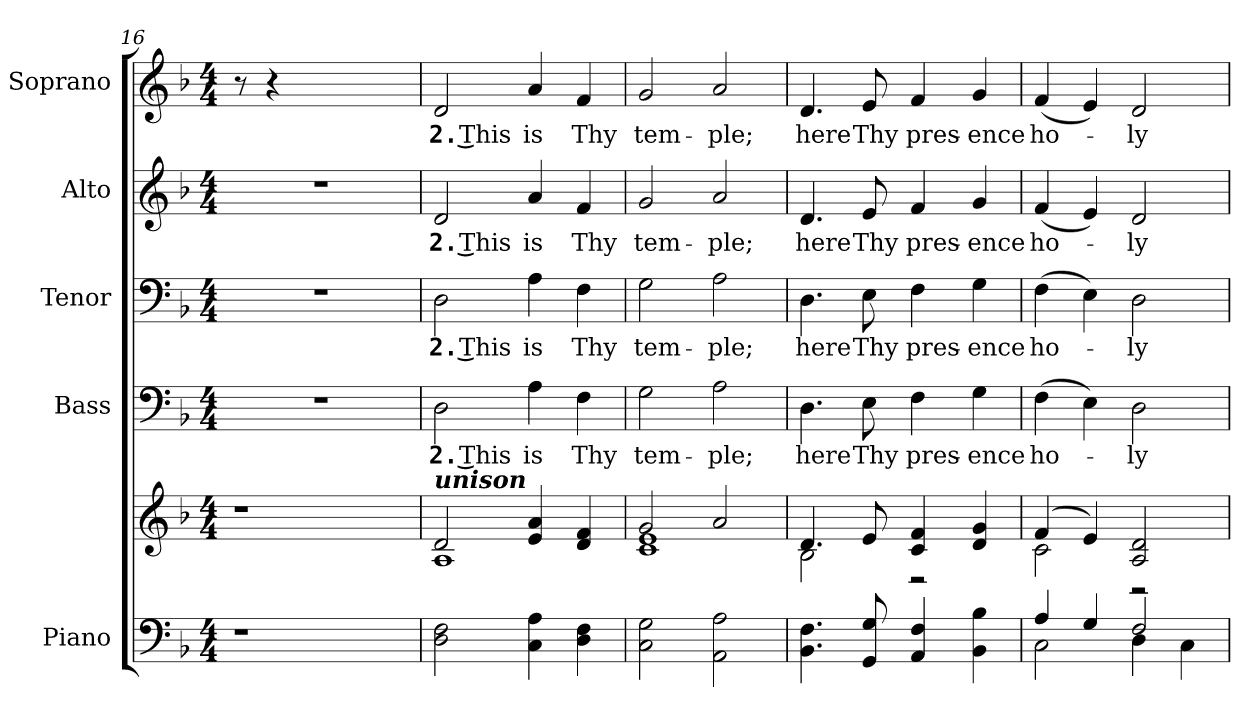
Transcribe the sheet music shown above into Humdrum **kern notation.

**kern	**kern	**kern	**text	**kern	**text	**kern	**text	**kern	**text
*part5	*part5	*part4	*part4	*part3	*part3	*part2	*part2	*part1	*part1
*staff6	*staff5	*staff4	*staff4	*staff3	*staff3	*staff2	*staff2	*staff1	*staff1
*I"Piano	*	*I"Bass	*	*I"Tenor	*	*I"Alto	*	*I"Soprano	*
*I'Pno.	*	*I'B.	*	*I'T.	*	*I'A.	*	*I'S.	*
!!LO:PB:g=z
*clefF4	*clefG2	*clefF4	*	*clefF4	*	*clefG2	*	*clefG2	*
*k[b-]	*k[b-]	*k[b-]	*	*k[b-]	*	*k[b-]	*	*k[b-]	*
*F:	*F:	*F:	*	*F:	*	*F:	*	*F:	*
*M4/4	*M4/4	*M4/4	*	*M4/4	*	*M4/4	*	*M4/4	*
=16	=16	=16	=16	=16	=16	=16	=16	=16	=16
!LO:N:vis=1	!LO:N:vis=1	!LO:N:vis=1	!	!LO:N:vis=1	!	!LO:N:vis=1	!	!	!
4.r	4.r	1r	.	1r	.	1r	.	8r	.
.	.	.	.	.	.	.	.	4r	.
2ryy	2ryy	.	.	.	.	.	.	2ryy	.
8ryy	8ryy	.	.	.	.	.	.	8ryy	.
=17	=17	=17	=17	=17	=17	=17	=17	=17	=17
*	*^	*	*	*	*	*	*	*	*
!	!	!	!	!LO:LY:b:color=#000000	!	!	!	!	!	!
!	!	!	!	!	!	!LO:LY:b:color=#000000	!	!	!	!
!	!	!	!	!	!	!	!	!LO:LY:b:color=#000000	!	!
!	!LO:TX:a:Bi:t=unison	!	!	!	!	!	!	!	!	!
!	!	!	!	!	!	!	!	!	!	!LO:LY:b:color=#000000
2Di\ 2Fi	2di/	1Ai	2Di\	2. This	2Di\	2. This	2di/	2. This	2di/	2. This
!	!	!	!	!LO:LY:b:color=#000000	!	!	!	!	!	!
!	!	!	!	!	!	!LO:LY:b:color=#000000	!	!	!	!
!	!	!	!	!	!	!	!	!LO:LY:b:color=#000000	!	!
!	!	!	!	!	!	!	!	!	!	!LO:LY:b:color=#000000
4Ci\ 4Ai	4ei/ 4ai	.	4Ai\	is	4Ai\	is	4ai/	is	4ai/	is
!	!	!	!	!LO:LY:b:color=#000000	!	!	!	!	!	!
!	!	!	!	!	!	!LO:LY:b:color=#000000	!	!	!	!
!	!	!	!	!	!	!	!	!LO:LY:b:color=#000000	!	!
!	!	!	!	!	!	!	!	!	!	!LO:LY:b:color=#000000
4Di\ 4Fi	4di/ 4fi	.	4Fi\	Thy	4Fi\	Thy	4fi/	Thy	4fi/	Thy
=18	=18	=18	=18	=18	=18	=18	=18	=18	=18	=18
!	!	!	!	!LO:LY:b:color=#000000	!	!	!	!	!	!
!	!	!	!	!	!	!LO:LY:b:color=#000000	!	!	!	!
!	!	!	!	!	!	!	!	!LO:LY:b:color=#000000	!	!
!	!	!	!	!	!	!	!	!	!	!LO:LY:b:color=#000000
2Ci\ 2Gi	2gi/	1ci 1ei	2Gi\	tem-	2Gi\	tem-	2gi/	tem-	2gi/	tem-
!	!	!	!	!LO:LY:b:color=#000000	!	!	!	!	!	!
!	!	!	!	!	!	!LO:LY:b:color=#000000	!	!	!	!
!	!	!	!	!	!	!	!	!LO:LY:b:color=#000000	!	!
!	!	!	!	!	!	!	!	!	!	!LO:LY:b:color=#000000
2AAi\ 2Ai	2ai/	.	2Ai\	-ple;	2Ai\	-ple;	2ai/	-ple;	2ai/	-ple;
=19	=19	=19	=19	=19	=19	=19	=19	=19	=19	=19
!	!	!	!	!LO:LY:b:color=#000000	!	!	!	!	!	!
!	!	!	!	!	!	!LO:LY:b:color=#000000	!	!	!	!
!	!	!	!	!	!	!	!	!LO:LY:b:color=#000000	!	!
!	!	!	!	!	!	!	!	!	!	!LO:LY:b:color=#000000
4.BB-i\ 4.Fi	4.di/	2B-i\	4.Di\	here	4.Di\	here	4.di/	here	4.di/	here
!	!	!	!	!LO:LY:b:color=#000000	!	!	!	!	!	!
!	!	!	!	!	!	!LO:LY:b:color=#000000	!	!	!	!
!	!	!	!	!	!	!	!	!LO:LY:b:color=#000000	!	!
!	!	!	!	!	!	!	!	!	!	!LO:LY:b:color=#000000
8GGi/ 8Gi	8ei/	.	8Ei\	Thy	8Ei\	Thy	8ei/	Thy	8ei/	Thy
!	!	!	!	!LO:LY:b:color=#000000	!	!	!	!	!	!
!	!	!	!	!	!	!LO:LY:b:color=#000000	!	!	!	!
!	!	!	!	!	!	!	!	!LO:LY:b:color=#000000	!	!
!	!	!	!	!	!	!	!	!	!	!LO:LY:b:color=#000000
4AAi/ 4Fi	4ci/ 4fi	2r	4Fi\	pres-	4Fi\	pres-	4fi/	pres-	4fi/	pres-
!	!	!	!	!LO:LY:b:color=#000000	!	!	!	!	!	!
!	!	!	!	!	!	!LO:LY:b:color=#000000	!	!	!	!
!	!	!	!	!	!	!	!	!LO:LY:b:color=#000000	!	!
!	!	!	!	!	!	!	!	!	!	!LO:LY:b:color=#000000
4BB-i\ 4B-i	4di/ 4gi	.	4Gi\	-ence	4Gi\	-ence	4gi/	-ence	4gi/	-ence
=20	=20	=20	=20	=20	=20	=20	=20	=20	=20	=20
*^	*	*	*	*	*	*	*	*	*	*
!	!	!	!	!	!LO:LY:b:color=#000000	!	!	!	!	!	!
!	!	!	!	!	!	!	!LO:LY:b:color=#000000	!	!	!	!
!	!	!	!	!	!	!	!	!	!LO:LY:b:color=#000000	!	!
!	!	!	!	!	!	!	!	!	!	!	!LO:LY:b:color=#000000
4Ai/	2Ci\	(4fi/	2ci\	(4Fi\	ho-	(4Fi\	ho-	(4fi/	ho-	(4fi/	ho-
4Gi/	.	4ei/)	.	4Ei\)	.	4Ei\)	.	4ei/)	.	4ei/)	.
!	!	!	!	!	!LO:LY:b:color=#000000	!	!	!	!	!	!
!	!	!	!	!	!	!	!LO:LY:b:color=#000000	!	!	!	!
!	!	!	!	!	!	!	!	!	!LO:LY:b:color=#000000	!	!
!	!	!	!	!	!	!	!	!	!	!	!LO:LY:b:color=#000000
2Fi/	4Di\	2Ai/ 2di	2r	2Di\	-ly	2Di\	-ly	2di/	-ly	2di/	-ly
.	4Ci\	.	.	.	.	.	.	.	.	.	.
*v	*v	*	*	*	*	*	*	*	*	*	*
*	*v	*v	*	*	*	*	*	*	*	*
=	=	=	=	=	=	=	=	=	=
*-	*-	*-	*-	*-	*-	*-	*-	*-	*-
